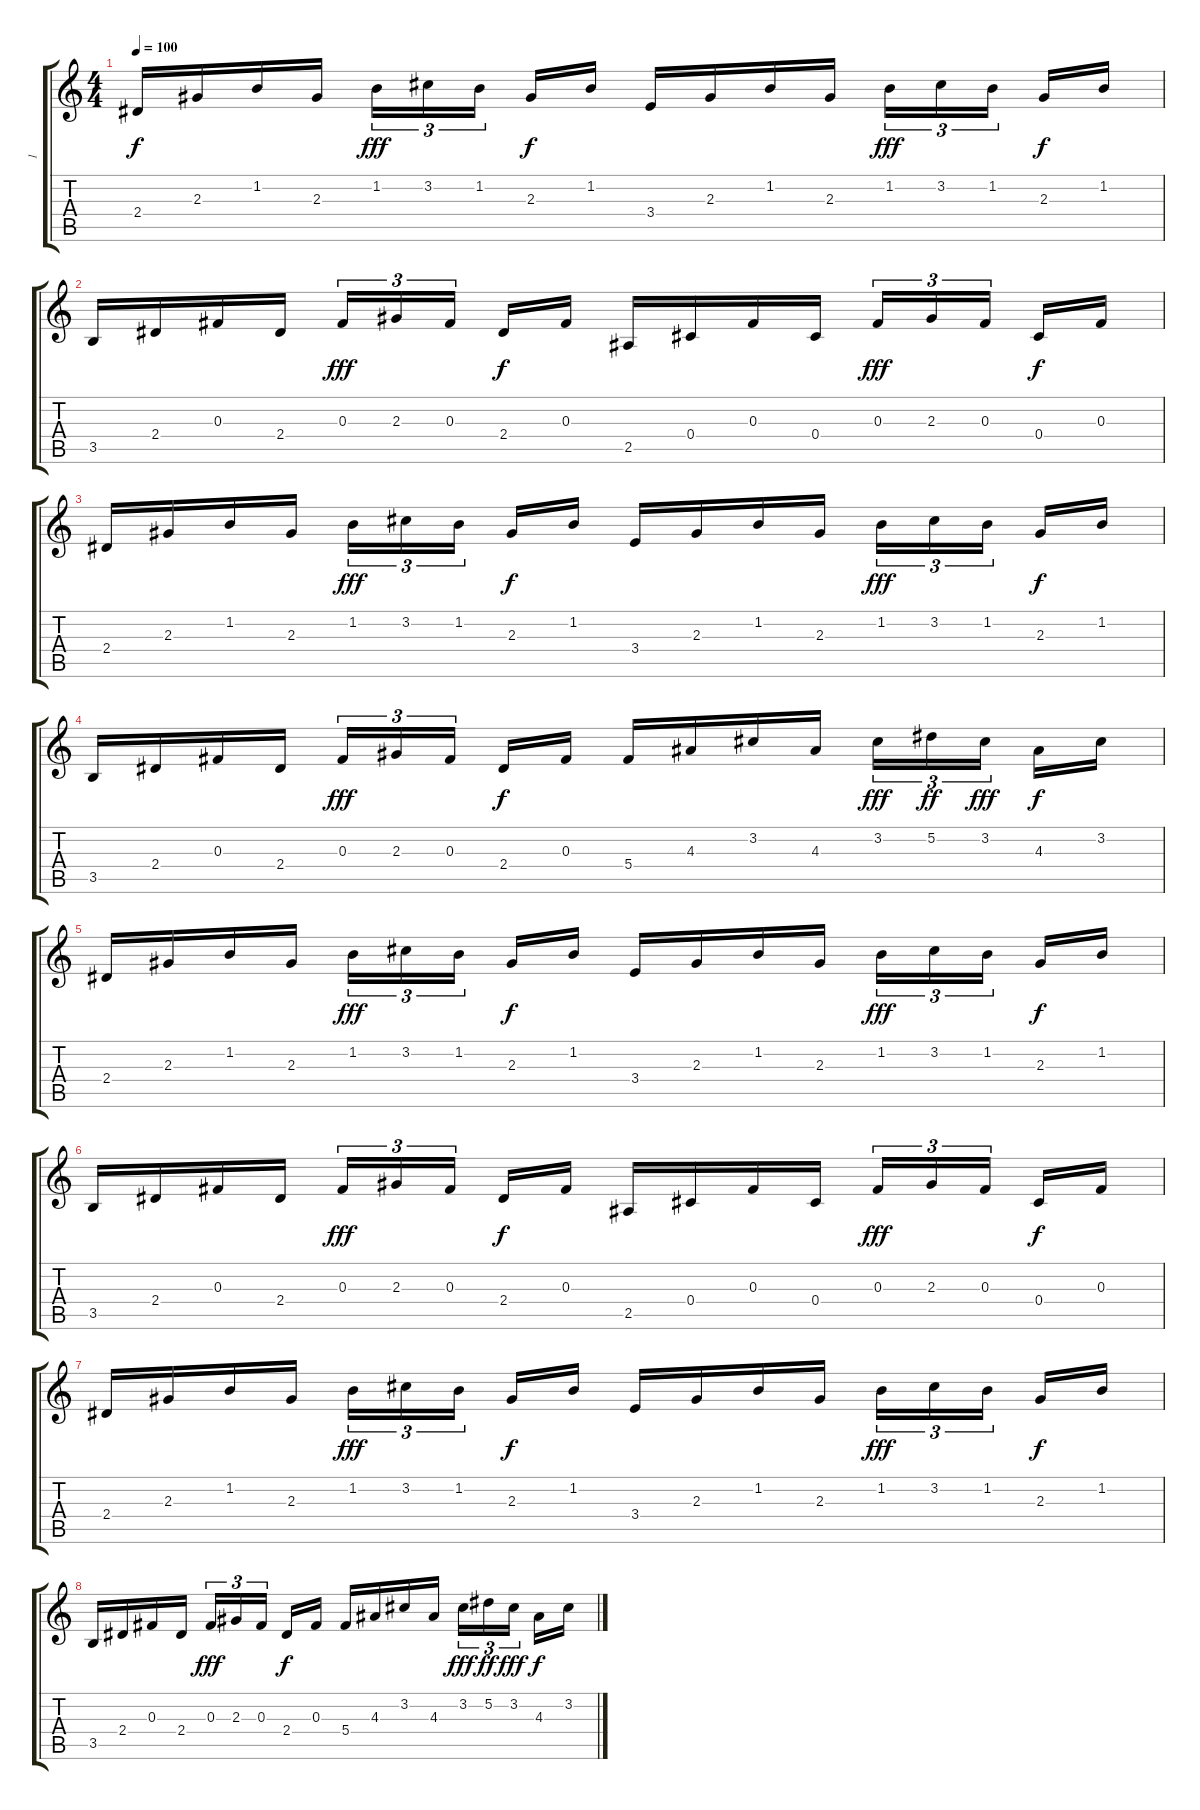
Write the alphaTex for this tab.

\track ("1" "1") {instrument electricguitarclean}
\staff {score tabs}
\tuning (Eb4 Bb3 Gb3 Db3 Ab2 Eb2) {hide}
\ts (4 4)
\tempo 100
\clef g2
\ks c
2.4.16{dy f} 2.3.16 1.2.16 2.3.16 1.2.16{tu (3 2) dy fff} 3.2.16{tu (3 2)} 1.2.16{tu (3 2) beam splitsecondary} 2.3.16{dy f} 1.2.16 3.4.16 2.3.16 1.2.16 2.3.16 1.2.16{tu (3 2) dy fff} 3.2.16{tu (3 2)} 1.2.16{tu (3 2) beam splitsecondary} 2.3.16{dy f} 1.2.16 |
3.5.16 2.4.16 0.3.16 2.4.16 0.3.16{tu (3 2) dy fff} 2.3.16{tu (3 2)} 0.3.16{tu (3 2) beam splitsecondary} 2.4.16{dy f} 0.3.16 2.5.16 0.4.16 0.3.16 0.4.16 0.3.16{tu (3 2) dy fff} 2.3.16{tu (3 2)} 0.3.16{tu (3 2) beam splitsecondary} 0.4.16{dy f} 0.3.16 |
2.4.16 2.3.16 1.2.16 2.3.16 1.2.16{tu (3 2) dy fff} 3.2.16{tu (3 2)} 1.2.16{tu (3 2) beam splitsecondary} 2.3.16{dy f} 1.2.16 3.4.16 2.3.16 1.2.16 2.3.16 1.2.16{tu (3 2) dy fff} 3.2.16{tu (3 2)} 1.2.16{tu (3 2) beam splitsecondary} 2.3.16{dy f} 1.2.16 |
3.5.16 2.4.16 0.3.16 2.4.16 0.3.16{tu (3 2) dy fff} 2.3.16{tu (3 2)} 0.3.16{tu (3 2) beam splitsecondary} 2.4.16{dy f} 0.3.16 5.4.16 4.3.16 3.2.16 4.3.16 3.2.16{tu (3 2) dy fff} 5.2.16{tu (3 2) dy ff} 3.2.16{tu (3 2) dy fff beam splitsecondary} 4.3.16{dy f} 3.2.16 |
2.4.16 2.3.16 1.2.16 2.3.16 1.2.16{tu (3 2) dy fff} 3.2.16{tu (3 2)} 1.2.16{tu (3 2) beam splitsecondary} 2.3.16{dy f} 1.2.16 3.4.16 2.3.16 1.2.16 2.3.16 1.2.16{tu (3 2) dy fff} 3.2.16{tu (3 2)} 1.2.16{tu (3 2) beam splitsecondary} 2.3.16{dy f} 1.2.16 |
3.5.16 2.4.16 0.3.16 2.4.16 0.3.16{tu (3 2) dy fff} 2.3.16{tu (3 2)} 0.3.16{tu (3 2) beam splitsecondary} 2.4.16{dy f} 0.3.16 2.5.16 0.4.16 0.3.16 0.4.16 0.3.16{tu (3 2) dy fff} 2.3.16{tu (3 2)} 0.3.16{tu (3 2) beam splitsecondary} 0.4.16{dy f} 0.3.16 |
2.4.16 2.3.16 1.2.16 2.3.16 1.2.16{tu (3 2) dy fff} 3.2.16{tu (3 2)} 1.2.16{tu (3 2) beam splitsecondary} 2.3.16{dy f} 1.2.16 3.4.16 2.3.16 1.2.16 2.3.16 1.2.16{tu (3 2) dy fff} 3.2.16{tu (3 2)} 1.2.16{tu (3 2) beam splitsecondary} 2.3.16{dy f} 1.2.16 |
3.5.16 2.4.16 0.3.16 2.4.16 0.3.16{tu (3 2) dy fff} 2.3.16{tu (3 2)} 0.3.16{tu (3 2) beam splitsecondary} 2.4.16{dy f} 0.3.16 5.4.16 4.3.16 3.2.16 4.3.16 3.2.16{tu (3 2) dy fff} 5.2.16{tu (3 2) dy ff} 3.2.16{tu (3 2) dy fff beam splitsecondary} 4.3.16{dy f} 3.2.16
